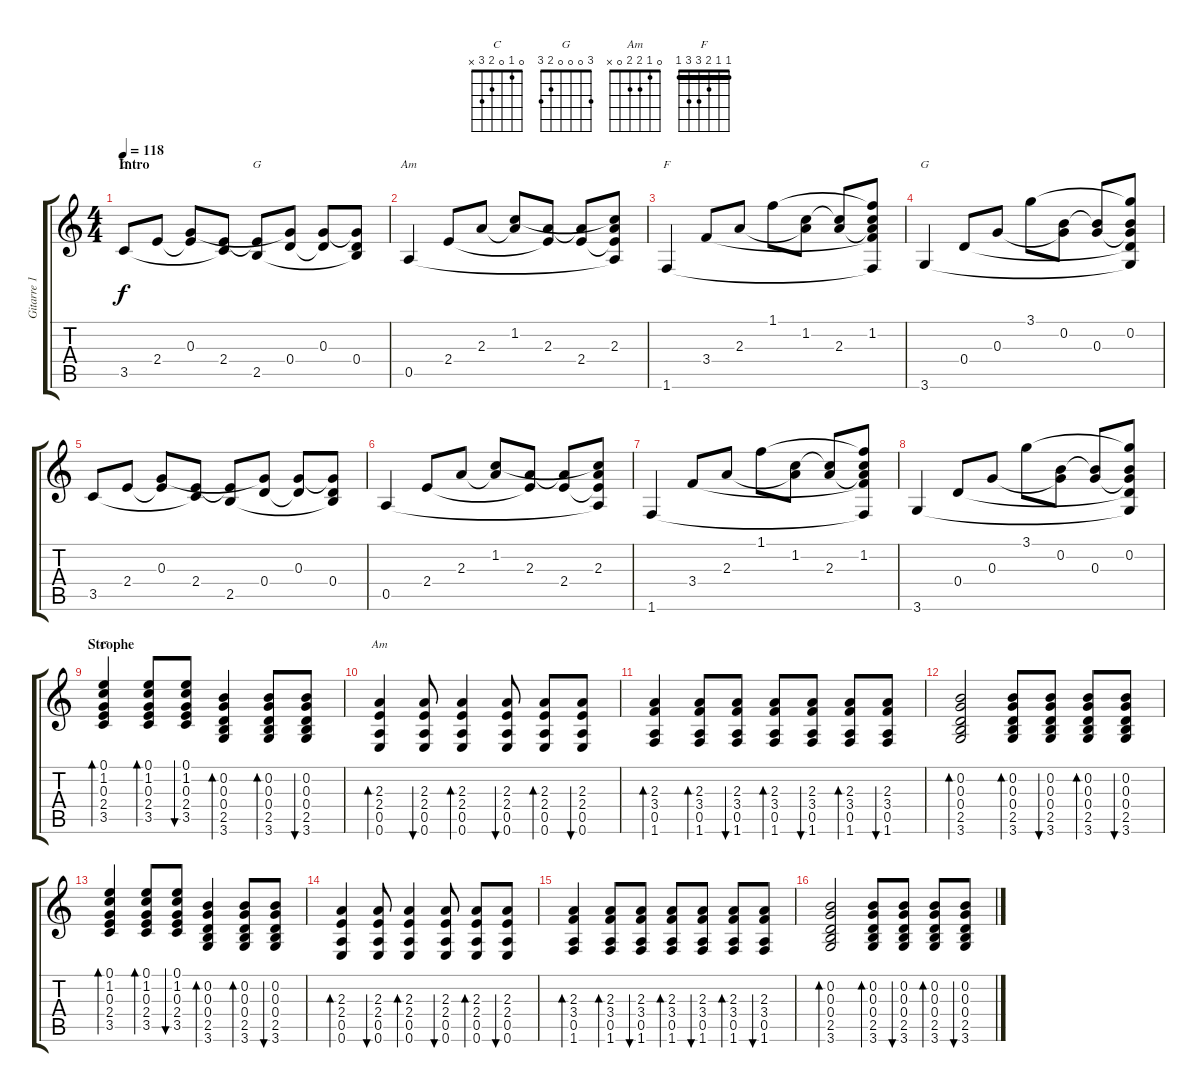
\track ("Gitarre 1" "Gitarre 1") {instrument acousticguitarsteel}
\staff {score tabs}
\tuning (E4 B3 G3 D3 A2 E2) {hide}
\chord ("C" x x 0 2 3 x)
\chord ("G" x x 0 0 2 x)
\chord ("Am" x 1 2 2 0 x)
\chord ("F" 1 1 2 3 3 1) {barre 1}
\chord ("G" 3 0 0 0 2 3)
\chord ("C" 0 1 0 2 3 x)
\chord ("Am" 0 1 2 2 0 x)
\ts (4 4)
\section ("" "Intro")
\tempo 118
\clef g2
\ks c
3.5.8{ch "C" dy f instrument acousticguitarsteel} 2.4.8 (0.3 2.4{t}).8 (2.4 3.5{t}).8 (2.4{t} 2.5).8{ch "G"} (0.3{t} 0.4).8 (0.3 0.4{t}).8 (0.3{t} 0.4 2.5{t}).8 |
0.5.4{ch "Am"} 2.4.8 2.3.8 (1.2 2.3{t}).8 (2.3 2.4{t}).8 (2.3{t} 2.4).8 (1.2{t} 2.3 2.4{t} 0.5{t}).8 |
1.6.4{ch "F"} 3.4.8 2.3.8 1.1.8 (1.2 2.3{t}).8 (1.2{t} 2.3).8 (1.1{t} 1.2 2.3{t} 3.4{t} 1.6{t}).8 |
3.6.4{ch "G"} 0.4.8 0.3.8 3.1.8 (0.2 0.3{t}).8 (0.2{t} 0.3).8 (3.1{t} 0.2 0.3{t} 0.4{t} 3.6{t}).8 |
3.5.8 2.4.8 (0.3 2.4{t}).8 (2.4 3.5{t}).8 (2.4{t} 2.5).8 (0.3{t} 0.4).8 (0.3 0.4{t}).8 (0.3{t} 0.4 2.5{t}).8 |
0.5.4 2.4.8 2.3.8 (1.2 2.3{t}).8 (2.3 2.4{t}).8 (2.3{t} 2.4).8 (1.2{t} 2.3 2.4{t} 0.5{t}).8 |
1.6.4 3.4.8 2.3.8 1.1.8 (1.2 2.3{t}).8 (1.2{t} 2.3).8 (1.1{t} 1.2 2.3{t} 3.4{t} 1.6{t}).8 |
3.6.4 0.4.8 0.3.8 3.1.8 (0.2 0.3{t}).8 (0.2{t} 0.3).8 (3.1{t} 0.2 0.3{t} 0.4{t} 3.6{t}).8 |
\section ("" "Strophe")
(0.1 1.2 0.3 2.4 3.5).4{bd 60 ch "C"} (0.1 1.2 0.3 2.4 3.5).8{bd 60} (0.1 1.2 0.3 2.4 3.5).8{bu 60} (0.2 0.3 0.4 2.5 3.6).4{bd 60} (0.2 0.3 0.4 2.5 3.6).8{bd 60} (0.2 0.3 0.4 2.5 3.6).8{bu 60} |
(2.3 2.4 0.5 0.6).4{bd 60 ch "Am"} (2.3 2.4 0.5 0.6).8{bu 60} (2.3 2.4 0.5 0.6).4{bd 60} (2.3 2.4 0.5 0.6).8{bu 60} (2.3 2.4 0.5 0.6).8{bd 60} (2.3 2.4 0.5 0.6).8{bu 60} |
(2.3 3.4 0.5 1.6).4{bd 60} (2.3 3.4 0.5 1.6).8{bd 60} (2.3 3.4 0.5 1.6).8{bu 60} (2.3 3.4 0.5 1.6).8{bd 60} (2.3 3.4 0.5 1.6).8{bu 60} (2.3 3.4 0.5 1.6).8{bd 60} (2.3 3.4 0.5 1.6).8{bu 60} |
(0.2 0.3 0.4 2.5 3.6).2{bd 60} (0.2 0.3 0.4 2.5 3.6).8{bd 60} (0.2 0.3 0.4 2.5 3.6).8{bu 60} (0.2 0.3 0.4 2.5 3.6).8{bd 60} (0.2 0.3 0.4 2.5 3.6).8{bu 60} |
(0.1 1.2 0.3 2.4 3.5).4{bd 60} (0.1 1.2 0.3 2.4 3.5).8{bd 60} (0.1 1.2 0.3 2.4 3.5).8{bu 60} (0.2 0.3 0.4 2.5 3.6).4{bd 60} (0.2 0.3 0.4 2.5 3.6).8{bd 60} (0.2 0.3 0.4 2.5 3.6).8{bu 60} |
(2.3 2.4 0.5 0.6).4{bd 60} (2.3 2.4 0.5 0.6).8{bu 60} (2.3 2.4 0.5 0.6).4{bd 60} (2.3 2.4 0.5 0.6).8{bu 60} (2.3 2.4 0.5 0.6).8{bd 60} (2.3 2.4 0.5 0.6).8{bu 60} |
(2.3 3.4 0.5 1.6).4{bd 60} (2.3 3.4 0.5 1.6).8{bd 60} (2.3 3.4 0.5 1.6).8{bu 60} (2.3 3.4 0.5 1.6).8{bd 60} (2.3 3.4 0.5 1.6).8{bu 60} (2.3 3.4 0.5 1.6).8{bd 60} (2.3 3.4 0.5 1.6).8{bu 60} |
(0.2 0.3 0.4 2.5 3.6).2{bd 60} (0.2 0.3 0.4 2.5 3.6).8{bd 60} (0.2 0.3 0.4 2.5 3.6).8{bu 60} (0.2 0.3 0.4 2.5 3.6).8{bd 60} (0.2 0.3 0.4 2.5 3.6).8{bu 60}
